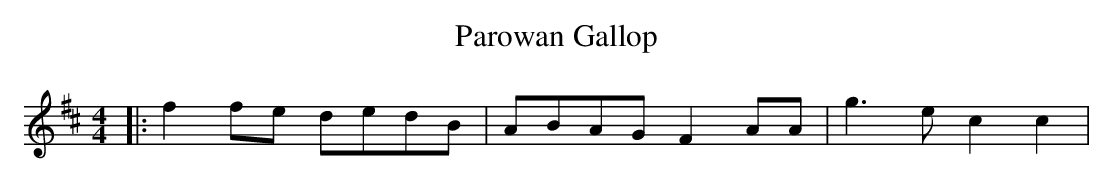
X:1
T:Parowan Gallop
M:4/4
L:1/8
K:D
|:f2 fe dedB|ABAG F2AA|g3e c2c2|...
